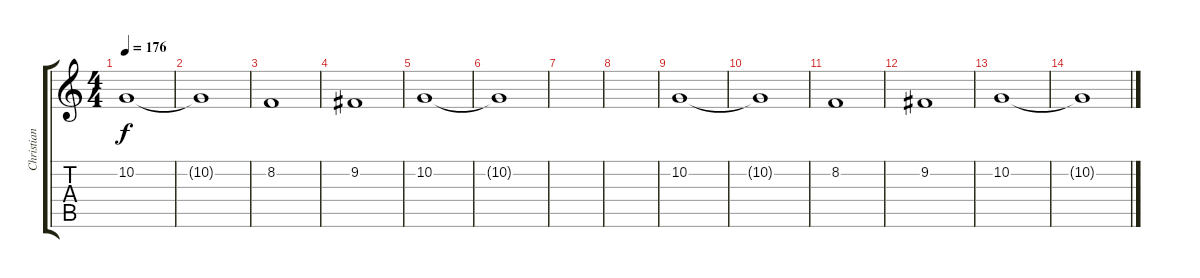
\track ("Christian 1" "Christian ") {instrument lead2sawtooth}
\staff {score tabs}
\tuning (D4 A3 F3 C3 G2 C2) {hide}
\ts (4 4)
\tempo 176
\clef g2
\ks c
10.2.1{dy f volume 8} |
10.2{t}.1 |
8.2.1 |
9.2.1 |
10.2.1 |
10.2{t}.1 |
|
|
10.2.1 |
10.2{t}.1 |
8.2.1 |
9.2.1 |
10.2.1 |
10.2{t}.1
